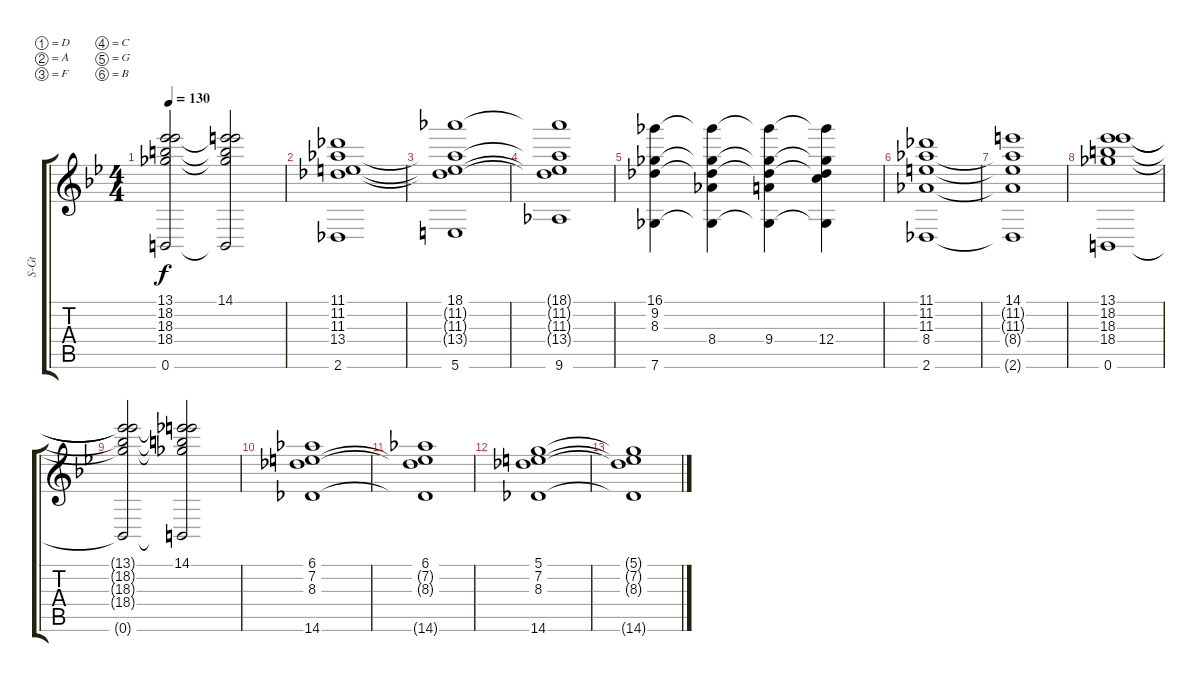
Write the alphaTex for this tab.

\bracketExtendMode groupsimilarinstruments
\otherSystemsTrackNameOrientation horizontal
\track ("Streicher" "S-Gt") {instrument stringensemble1}
\staff {score tabs}
\tuning (D4 A3 F3 C3 G2 B1)
\displaytranspose 12
\ts (4 4)
\tempo 130
\clef g2
\ks bb
(0.6{t acc forcenatural} 18.4{t acc b} 18.3{t acc forcenatural} 18.2{t acc b} 13.1{t acc b}).2{dy f beam Up} (0.6{t acc forcenatural} 18.2{t acc b} 18.3{t acc forcenatural} 18.4{t acc b} 14.1{acc forcenatural}).2{beam Up} |
(11.1{acc b} 2.6{acc b} 11.2{acc b} 11.3{acc forcenatural} 13.4{acc b}).1{beam Up} |
(18.1{acc b} 5.6{acc forcenatural} 11.2{t acc b} 11.3{t acc forcenatural} 13.4{t acc b}).1{beam Down} |
(18.1{t acc b} 9.6{acc b} 11.2{t acc b} 11.3{t acc forcenatural} 13.4{t acc b}).1{beam Down} |
(16.1{acc b} 7.6{acc b} 9.2{acc b} 8.3{acc b}).4{beam Down} (8.4{acc b} 16.1{t acc b} 9.2{t acc b} 8.3{t acc b} 7.6{t acc b}).4{beam Down} (9.4{acc forcenatural} 16.1{t acc b} 9.2{t acc b} 8.3{t acc b} 7.6{t acc b}).4{beam Down} (16.1{t acc b} 9.2{t acc b} 8.3{t acc b} 12.4{acc forcenatural} 7.6{t acc b}).4{beam Down} |
(11.1{acc b} 2.6{acc b} 11.2{acc b} 11.3{acc forcenatural} 8.4{acc b}).1{beam Up} |
(14.1{acc forcenatural} 2.6{t acc b} 8.4{t acc b} 11.3{t acc forcenatural} 11.2{t acc b}).1{beam Up} |
(13.1{acc b} 0.6{acc forcenatural} 18.2{acc b} 18.3{acc forcenatural} 18.4{acc b}).1{beam Up} |
(13.1{t acc b} 0.6{t acc forcenatural} 18.4{t acc b} 18.3{t acc forcenatural} 18.2{t acc b}).2{beam Up} (14.1{acc forcenatural} 0.6{t acc forcenatural} 18.2{t acc b} 18.3{t acc forcenatural} 18.4{t acc b}).2{beam Up} |
(14.6{acc b} 8.3{acc b} 7.2{acc forcenatural} 6.1{acc b}).1{beam Down} |
(7.2{t acc forcenatural} 14.6{t acc b} 6.1{acc b} 8.3{t acc b}).1{beam Down} |
(7.2{acc forcenatural} 8.3{acc b} 14.6{acc b} 5.1{acc forcenatural}).1{beam Down} |
(14.6{t acc b} 7.2{t acc forcenatural} 8.3{t acc b} 5.1{t acc forcenatural}).1{beam Down}
